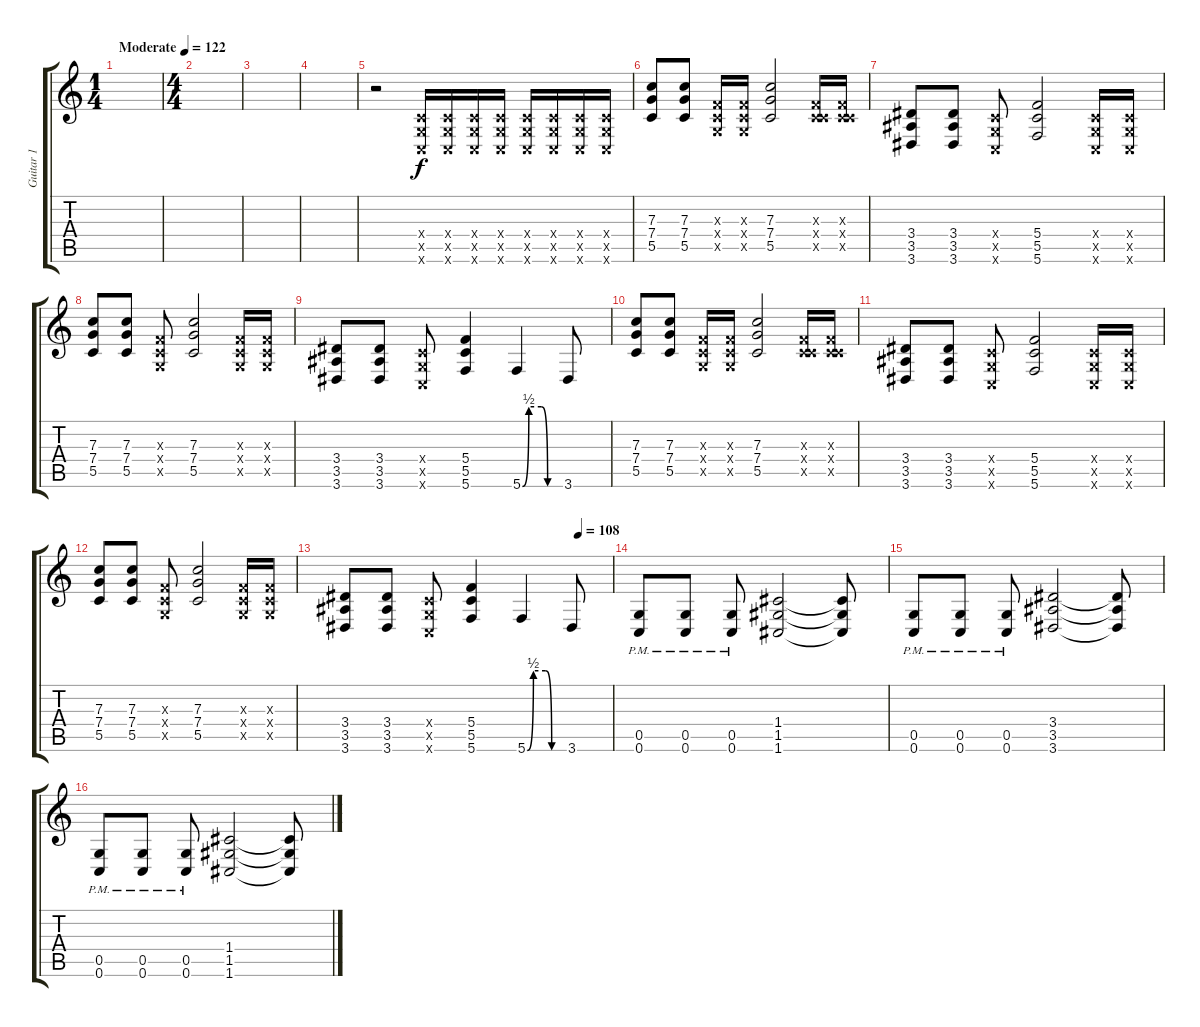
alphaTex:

\track ("Guitar 1" "Guitar 1") {instrument distortionguitar}
\staff {score tabs}
\tuning (D4 A3 F3 C3 G2 C2) {hide}
\ts (1 4)
\tempo (122 "Moderate")
\clef g2
\ks c
|
\ts (4 4)
|
|
|
r.2 (0.4{x} 0.5{x} 0.6{x}).16 (0.4{x} 0.5{x} 0.6{x}).16 (0.4{x} 0.5{x} 0.6{x}).16 (0.4{x} 0.5{x} 0.6{x}).16 (0.4{x} 0.5{x} 0.6{x}).16 (0.4{x} 0.5{x} 0.6{x}).16 (0.4{x} 0.5{x} 0.6{x}).16 (0.4{x} 0.5{x} 0.6{x}).16 |
(7.3 7.4 5.5).8 (7.3 7.4 5.5).8 (0.3{x} 0.4{x} 0.5{x}).16 (0.3{x} 0.4{x} 0.5{x}).16 (7.3 7.4 5.5).2 (0.3{x} 0.4{x} 5.5{x}).16 (0.3{x} 0.4{x} 5.5{x}).16 |
(3.4 3.5 3.6).8 (3.4 3.5 3.6).8 (0.4{x} 0.5{x} 0.6{x}).8 (5.4 5.5 5.6).2 (0.4{x} 0.5{x} 0.6{x}).16 (0.4{x} 0.5{x} 0.6{x}).16 |
(7.3 7.4 5.5).8 (7.3 7.4 5.5).8 (0.3{x} 0.4{x} 0.5{x}).8 (7.3 7.4 5.5).2 (0.3{x} 0.4{x} 0.5{x}).16 (0.3{x} 0.4{x} 0.5{x}).16 |
(3.4 3.5 3.6).8 (3.4 3.5 3.6).8 (0.4{x} 0.5{x} 0.6{x}).8 (5.4 5.5 5.6).4 5.6{be (custom 0 0 10 2 30 2 40 0 60 0)}.4 3.6.8 |
(7.3 7.4 5.5).8 (7.3 7.4 5.5).8 (0.3{x} 0.4{x} 0.5{x}).16 (0.3{x} 0.4{x} 0.5{x}).16 (7.3 7.4 5.5).2 (0.3{x} 0.4{x} 5.5{x}).16 (0.3{x} 0.4{x} 5.5{x}).16 |
(3.4 3.5 3.6).8 (3.4 3.5 3.6).8 (0.4{x} 0.5{x} 0.6{x}).8 (5.4 5.5 5.6).2 (0.4{x} 0.5{x} 0.6{x}).16 (0.4{x} 0.5{x} 0.6{x}).16 |
(7.3 7.4 5.5).8 (7.3 7.4 5.5).8 (0.3{x} 0.4{x} 0.5{x}).8 (7.3 7.4 5.5).2 (0.3{x} 0.4{x} 0.5{x}).16 (0.3{x} 0.4{x} 0.5{x}).16 |
\tempo (108 0.875)
(3.4 3.5 3.6).8 (3.4 3.5 3.6).8 (0.4{x} 0.5{x} 0.6{x}).8 (5.4 5.5 5.6).4 5.6{be (custom 0 0 10 2 30 2 40 0 60 0)}.4 3.6.8 |
(0.5{pm} 0.6{pm}).8 (0.5{pm} 0.6{pm}).8 (0.5{pm} 0.6{pm}).8 (1.4 1.5 1.6).2 (1.4{t} 1.5{t} 1.6{t}).8 |
(0.5{pm} 0.6{pm}).8 (0.5{pm} 0.6{pm}).8 (0.5{pm} 0.6{pm}).8 (3.4 3.5 3.6).2 (3.4{t} 3.5{t} 3.6{t}).8 |
(0.5{pm} 0.6{pm}).8 (0.5{pm} 0.6{pm}).8 (0.5{pm} 0.6{pm}).8 (1.4 1.5 1.6).2 (1.4{t} 1.5{t} 1.6{t}).8
